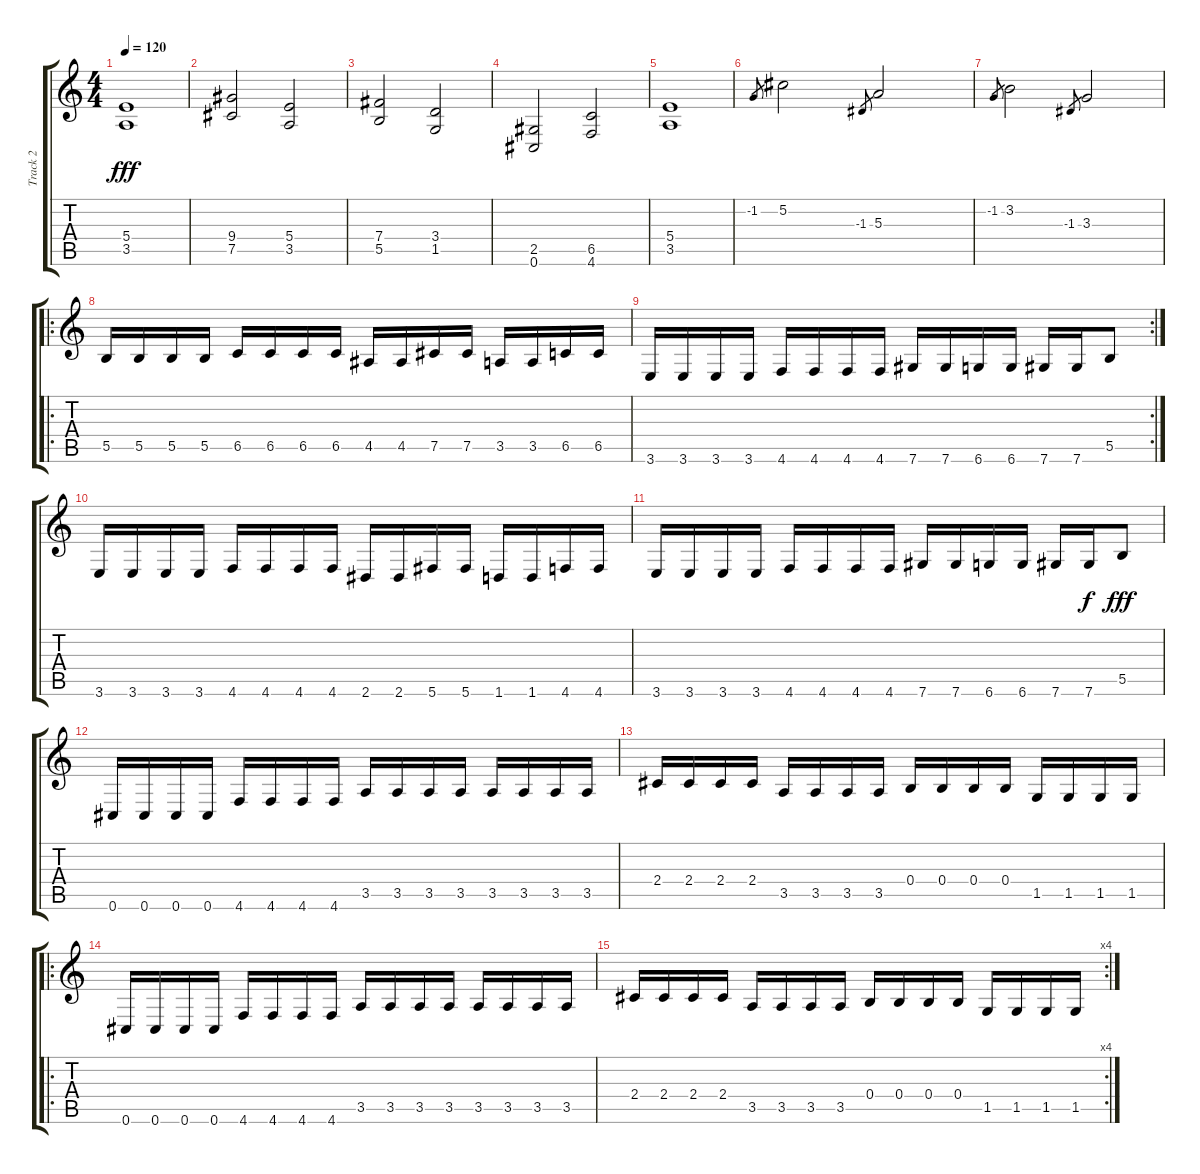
\track ("Track 2" "Track 2") {instrument distortionguitar}
\staff {score tabs}
\tuning (Db4 Ab3 E3 B2 Gb2 Db2) {hide}
\ts (4 4)
\tempo 120
\clef g2
\ks c
(5.4 3.5).1{dy fff} |
(9.4 7.5).2 (5.4 3.5).2 |
(7.4 5.5).2 (3.4 1.5).2 |
(2.5 0.6).2 (6.5 4.6).2 |
(5.4 3.5).1 |
-1.2.8{gr} 5.2.2 -1.3.8{gr} 5.3.2 |
-1.2.8{gr} 3.2.2 -1.3.8{gr} 3.3.2 |
\ro
5.5.16 5.5.16 5.5.16 5.5.16 6.5.16 6.5.16 6.5.16 6.5.16 4.5.16 4.5.16 7.5.16 7.5.16 3.5.16 3.5.16 6.5.16 6.5.16 |
\rc 2
3.6.16 3.6.16 3.6.16 3.6.16 4.6.16 4.6.16 4.6.16 4.6.16 7.6.16 7.6.16 6.6.16 6.6.16 7.6.16 7.6.16 5.5.8 |
3.6.16 3.6.16 3.6.16 3.6.16 4.6.16 4.6.16 4.6.16 4.6.16 2.6.16 2.6.16 5.6.16 5.6.16 1.6.16 1.6.16 4.6.16 4.6.16 |
3.6.16 3.6.16 3.6.16 3.6.16 4.6.16 4.6.16 4.6.16 4.6.16 7.6.16 7.6.16 6.6.16 6.6.16 7.6.16 7.6.16{dy f} 5.5.8{dy fff} |
0.6.16 0.6.16 0.6.16 0.6.16 4.6.16 4.6.16 4.6.16 4.6.16 3.5.16 3.5.16 3.5.16 3.5.16 3.5.16 3.5.16 3.5.16 3.5.16 |
2.4.16 2.4.16 2.4.16 2.4.16 3.5.16 3.5.16 3.5.16 3.5.16 0.4.16 0.4.16 0.4.16 0.4.16 1.5.16 1.5.16 1.5.16 1.5.16 |
\ro
0.6.16 0.6.16 0.6.16 0.6.16 4.6.16 4.6.16 4.6.16 4.6.16 3.5.16 3.5.16 3.5.16 3.5.16 3.5.16 3.5.16 3.5.16 3.5.16 |
\rc 4
2.4.16 2.4.16 2.4.16 2.4.16 3.5.16 3.5.16 3.5.16 3.5.16 0.4.16 0.4.16 0.4.16 0.4.16 1.5.16 1.5.16 1.5.16 1.5.16
